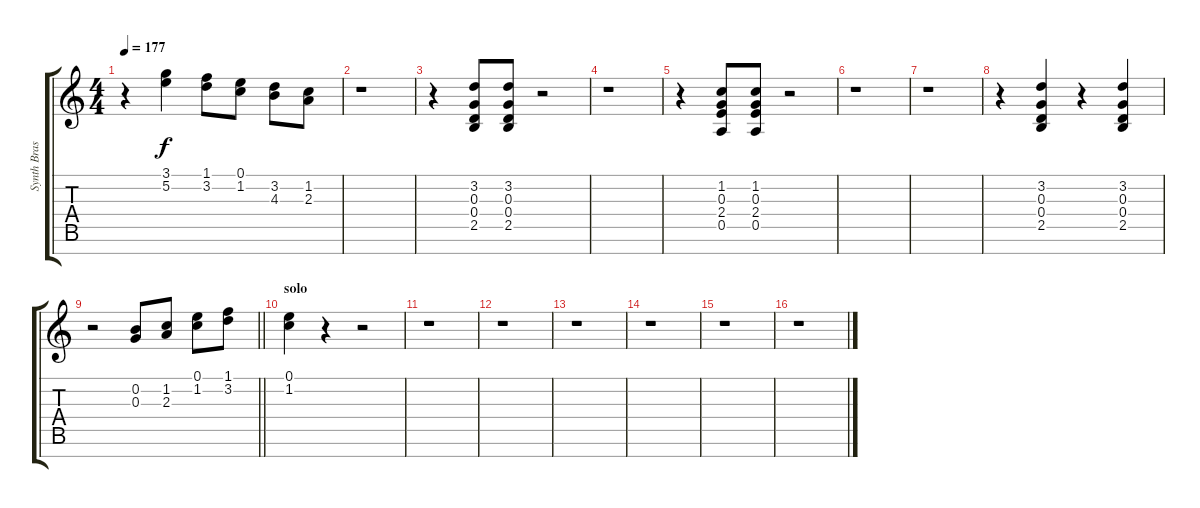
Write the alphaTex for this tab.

\track ("Synth Brass" "Synth Bras") {instrument brasssection}
\staff {score tabs}
\tuning (E5 B4 G4 D4 A3 E3 B2) {hide}
\ts (4 4)
\tempo 177
\clef g2
\ks c
r.4{dy f} (3.1 5.2).4 (1.1 3.2).8 (0.1 1.2).8 (3.2 4.3).8 (1.2 2.3).8 |
r.1 |
r.4 (3.2 0.3 0.4 2.5).8 (3.2 0.3 0.4 2.5).8 r.2 |
r.1 |
r.4 (1.2 0.3 2.4 0.5).8 (1.2 0.3 2.4 0.5).8 r.2 |
r.1 |
r.1 |
r.4 (3.2 0.3 0.4 2.5).4 r.4 (3.2 0.3 0.4 2.5).4 |
\barLineRight lightlight
r.2 (0.2 0.3).8 (1.2 2.3).8 (0.1 1.2).8 (1.1 3.2).8 |
\section ("" "solo")
(0.1 1.2).4 r.4 r.2 |
r.1 |
r.1 |
r.1 |
r.1 |
r.1 |
r.1
